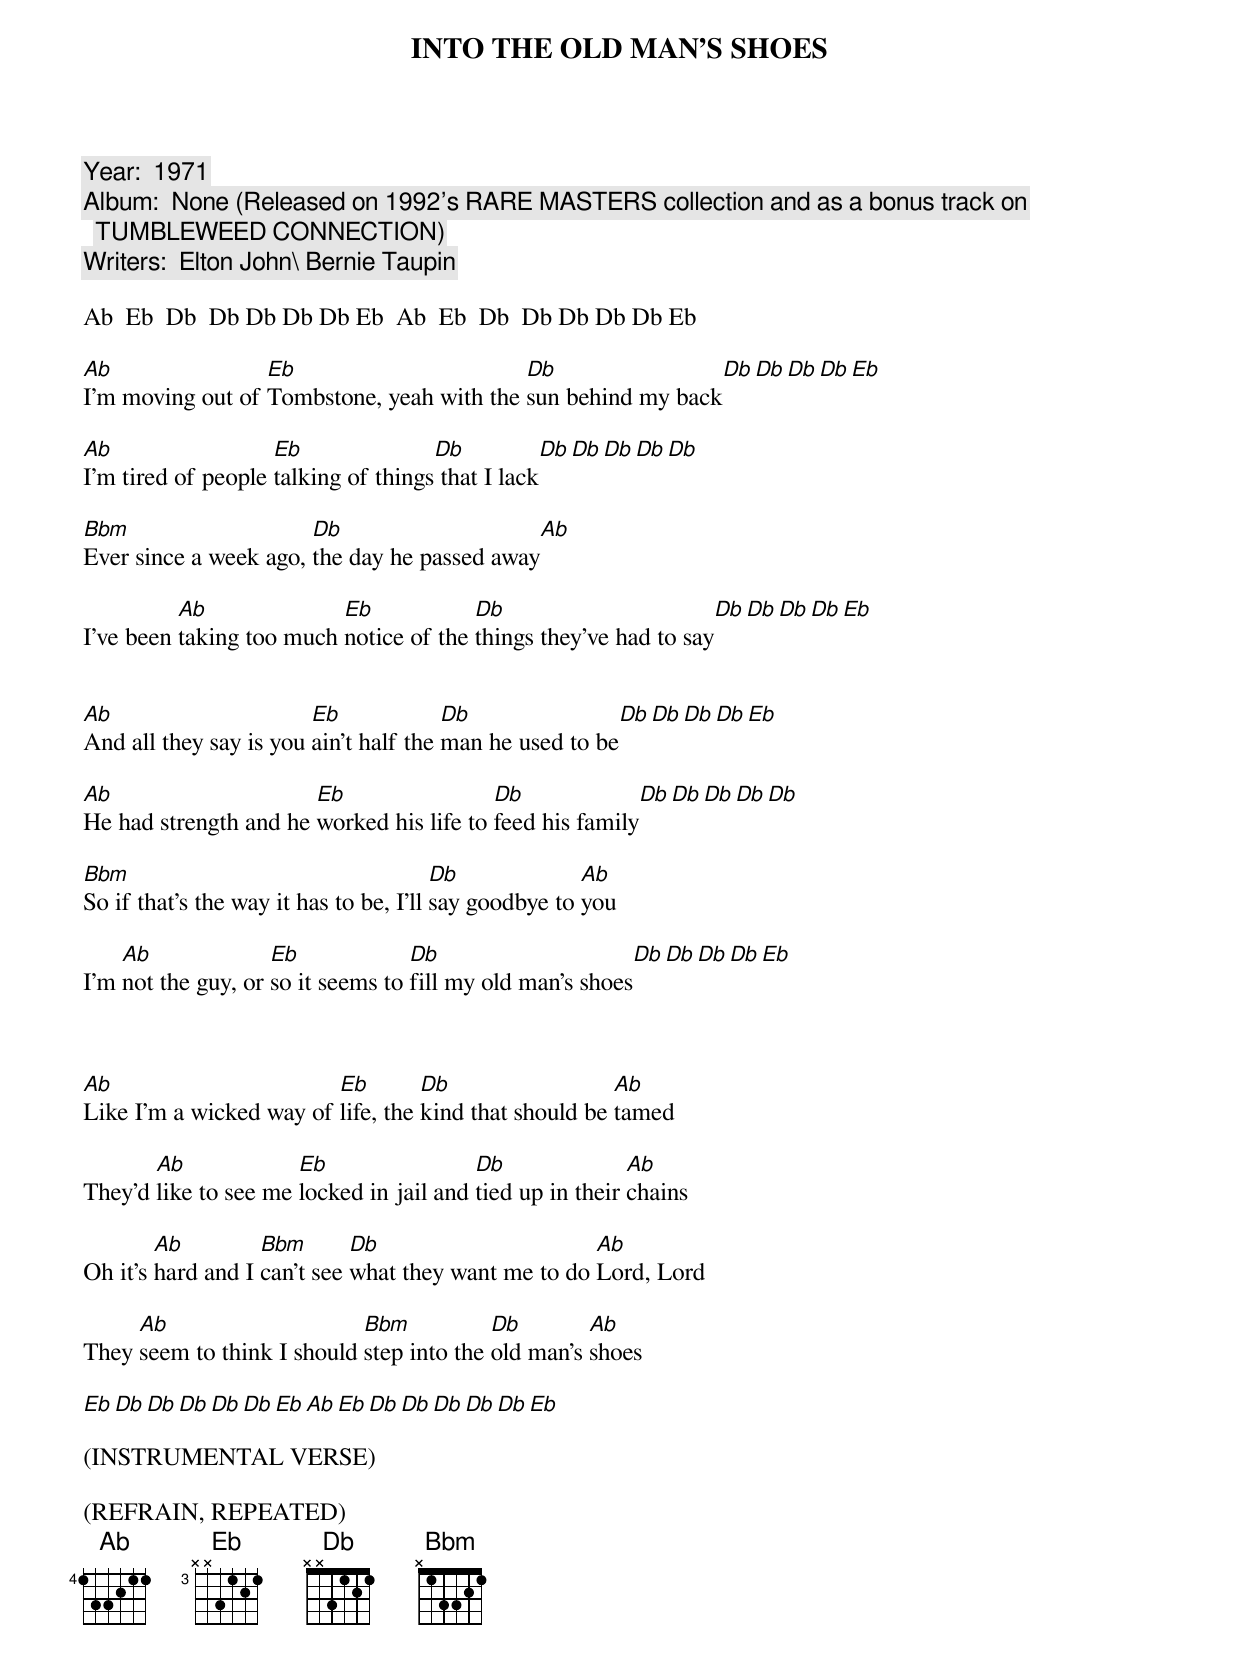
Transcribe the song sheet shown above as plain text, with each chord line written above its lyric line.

INTO THE OLD MAN'S SHOES

Year:  1971
Album:  None (Released on 1992's RARE MASTERS collection and as a bonus track on TUMBLEWEED CONNECTION)
Writers:  Elton John\ Bernie Taupin

Ab  Eb  Db  Db Db Db Db Eb  Ab  Eb  Db  Db Db Db Db Eb

Ab                Eb                       Db                Db Db Db Db Eb
I'm moving out of Tombstone, yeah with the sun behind my back

Ab                  Eb               Db          Db Db Db Db Db
I'm tired of people talking of things that I lack

Bbm                    Db                    Ab
Ever since a week ago, the day he passed away

          Ab              Eb  		Db                       Db Db Db Db Eb
I've been taking too much notice of the things they've had to say


Ab                      Eb             Db               Db Db Db Db Eb
And all they say is you ain't half the man he used to be

Ab                     Eb                 Db             Db Db Db Db Db
He had strength and he worked his life to feed his family

Bbm                                     Db     	       Ab
So if that's the way it has to be, I'll say goodbye to you

    Ab              Eb             Db                     Db Db Db Db Eb
I'm not the guy, or so it seems to fill my old man's shoes



Ab                       Eb        Db                  Ab
Like I'm a wicked way of life, the kind that should be tamed

       Ab             Eb                 Db               Ab
They'd like to see me locked in jail and tied up in their chains

        Ab         Bbm       Db                      Ab
Oh it's hard and I can't see what they want me to do Lord, Lord

     Ab                     Bbm           Db        Ab
They seem to think I should step into the old man's shoes

Eb  Db  Db Db Db Db Eb  Ab  Eb  Db  Db Db Db Db Eb

(INSTRUMENTAL VERSE)

(REFRAIN, REPEATED)
